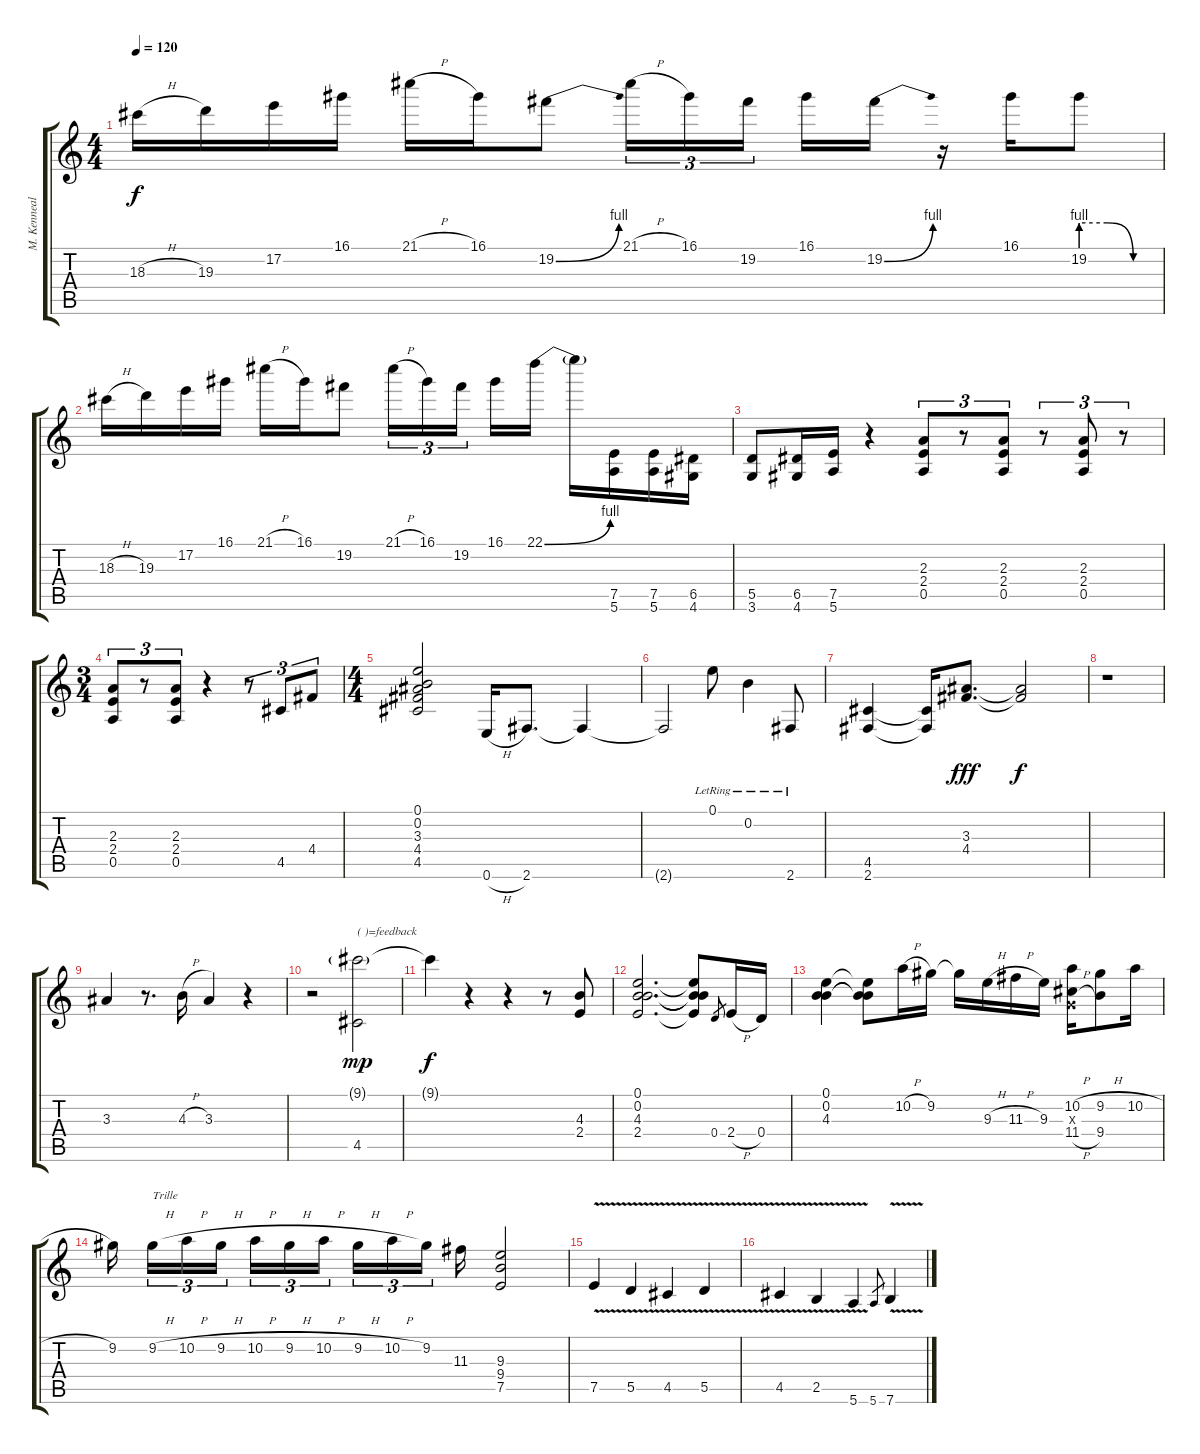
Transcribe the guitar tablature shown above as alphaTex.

\track ("M. Kennealy" "M. Kenneal") {instrument distortionguitar}
\staff {score tabs}
\tuning (E4 B3 G3 D3 A2 E2) {hide}
\ts (4 4)
\tempo 120
\clef g2
\ks c
18.3{h}.16{dy f} 19.3.16 17.2.16 16.1.16 21.1{h}.16 16.1.16 19.2{be (bend 0 0 60 4)}.8 21.1{h}.16{tu (3 2)} 16.1.16{tu (3 2)} 19.2.16{tu (3 2)} 16.1.16 19.2{be (bend 0 0 60 4)}.16 r.16 16.1.16 19.2{be (custom 0 4 20 4 40 0 60 0)}.8 |
18.3{h}.16 19.3.16 17.2.16 16.1.16 21.1{h}.16 16.1.16 19.2.8 21.1{h}.16{tu (3 2)} 16.1.16{tu (3 2)} 19.2.16{tu (3 2)} 16.1.16 22.1{be (bend 0 0 60 4)}.16 22.1{t}.16 (7.5 5.6).16 (7.5 5.6).16 (6.5 4.6).16 |
(5.5 3.6).8 (6.5 4.6).16 (7.5 5.6).16 r.4 (2.3 2.4 0.5).8{tu (3 2)} r.8{tu (3 2)} (2.3 2.4 0.5).8{tu (3 2)} r.8{tu (3 2)} (2.3 2.4 0.5).8{tu (3 2)} r.8{tu (3 2)} |
\ts (3 4)
(2.3 2.4 0.5).8{tu (3 2)} r.8{tu (3 2)} (2.3 2.4 0.5).8{tu (3 2)} r.4 r.8{tu (3 2)} 4.5.8{tu (3 2)} 4.4.8{tu (3 2)} |
\ts (4 4)
(0.1 0.2 3.3 4.4 4.5).2 0.6{h}.16 2.6.8{d} 2.6{t}.4 |
2.6{t}.2 0.1{lr}.8 0.2{lr}.4 2.6{lr}.8 |
(4.5 2.6).4 (4.5{t} 2.6{t}).16 (3.3 4.4).8{d dy fff} (3.3{t} 4.4{t}).2{dy f} |
r.1 |
3.3.4 r.8{d} 4.3{h}.16 3.3.4 r.4 |
r.2 (9.1{g} 4.5).2{txt "( )=feedback" dy mp} |
9.1{t}.4{dy f} r.4 r.4 r.8 (4.3 2.4).8 |
(0.1 0.2 4.3 2.4).2{d} (0.1{t} 0.2{t} 4.3{t} 2.4{t}).8 0.4.8{gr} 2.4{h}.16 0.4.16 |
(0.1 0.2 4.3).4 (0.1{t} 0.2{t} 4.3{t}).8 10.2{h}.16 9.2.16 9.2{t}.16 9.3{h}.16 11.3{h}.16 9.3.16 (10.2{h} 0.3{x} 11.4{h}).16 (9.2{h} 9.4).8 10.2{h}.16 |
9.2.16 9.2{h}.16{tu (3 2) txt "Trille"} 10.2{h}.16{tu (3 2)} 9.2{h}.16{tu (3 2)} 10.2{h}.16{tu (3 2)} 9.2{h}.16{tu (3 2)} 10.2{h}.16{tu (3 2)} 9.2{h}.16{tu (3 2)} 10.2{h}.16{tu (3 2)} 9.2.16{tu (3 2)} 11.3.16 (9.3 9.4 7.5).2 |
7.5{v}.4 5.5{v}.4 4.5{v}.4 5.5{v}.4 |
4.5{v}.4 2.5{v}.4 5.6{v}.4 5.6.8{gr} 7.6{v}.4
